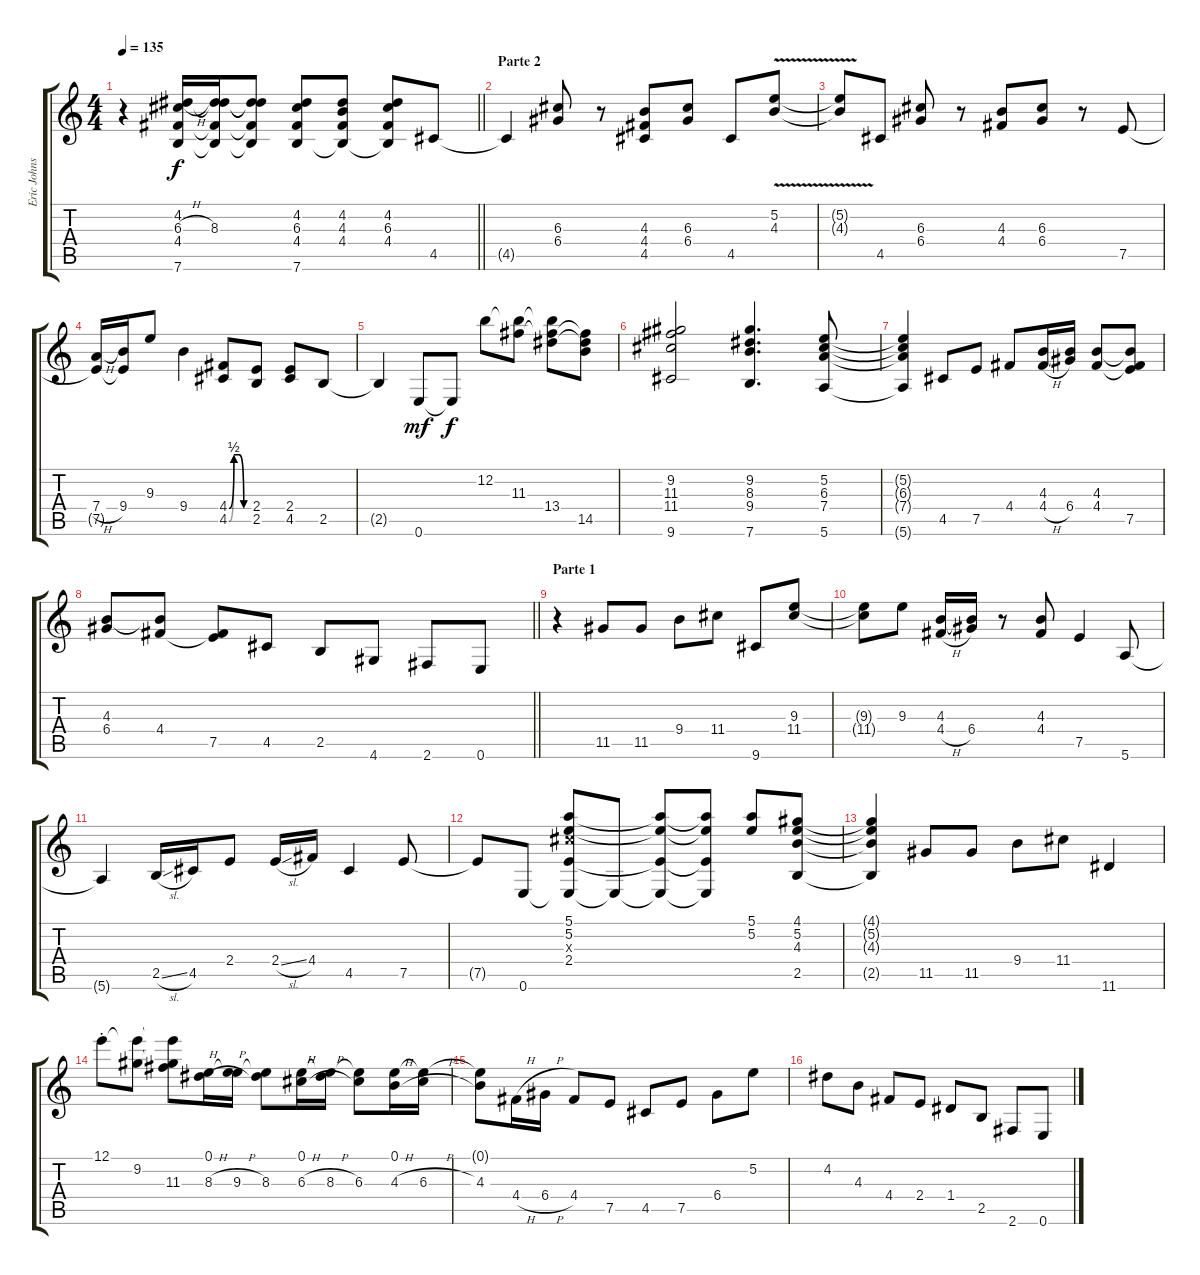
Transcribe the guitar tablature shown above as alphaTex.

\track ("Eric Johnson " "Eric Johns") {instrument acousticguitarnylon}
\staff {score tabs}
\tuning (E4 B3 G3 D3 A2 E2) {hide}
\ts (4 4)
\tempo 135
\clef g2
\barLineRight lightlight
\ks c
r.4{dy f} (4.2 6.3{h} 4.4 7.6).16 (4.2{t} 8.3 4.4{t} 7.6{t}).16 (4.2{t} 8.3{t} 4.4{t} 7.6{t}).8 (4.2 6.3 4.4 7.6).8 (4.2 4.3 4.4 7.6{t}).8 (4.2 6.3 4.4 7.6{t}).8 4.5.8 |
\section ("" "Parte 2")
4.5{t}.4 (6.3 6.4).8 r.8 (4.3 4.4 4.5).8 (6.3 6.4).8 4.5.8 (5.2{v} 4.3{v}).8 |
(5.2{t} 4.3{t}).8 4.5.8 (6.3 6.4).8 r.8 (4.3 4.4).8 (6.3 6.4).8 r.8 7.5.8 |
(7.4{h} 7.5{t}).16 (9.4 7.5{t}).16 9.3.8 9.4.4 (4.4{be (custom 0 0 15 2 30 2 45 0 60 0)} 4.5{be (custom 0 0 15 2 30 2 45 0 60 0)}).8 (2.4 2.5).8 (2.4 4.5).8 2.5.8 |
2.5{t}.4 0.6.8{dy mf} 0.6{t}.8{dy f} 12.2.8 (12.2{t} 11.3).8 (12.2{t} 11.3{t} 13.4).8 (11.3{t} 13.4{t} 14.5).8 |
(9.2 11.3 11.4 9.6).2 (9.2 8.3 9.4 7.6).4{d} (5.2 6.3 7.4 5.6).8 |
(5.2{t} 6.3{t} 7.4{t} 5.6{t}).4 4.5.8 7.5.8 4.4.8 (4.3 4.4{h}).16 (4.3{t} 6.4).16 (4.3 4.4).8 (4.3{t} 4.4{t} 7.5).8 |
\barLineRight lightlight
(4.3 6.4).8 (4.3{t} 4.4).8 (4.4{t} 7.5).8 4.5.8 2.5.8 4.6.8 2.6.8 0.6.8 |
\section ("" "Parte 1")
r.4 11.5.8 11.5.8 9.4.8 11.4.8 9.6.8 (9.3 11.4).8 |
(9.3{t} 11.4{t}).8 9.3.8 (4.3 4.4{h}).16 (4.3{t} 6.4).16 r.8 (4.3 4.4).8 7.5.4 5.6.8 |
5.6{t}.4 2.5{sl}.16 4.5.16 2.4.8 2.4{sl}.16 4.4.16 4.5.4 7.5.8 |
7.5{t}.8 0.6.8 (5.1 5.2 6.3{x} 2.4 0.6{t}).8 0.6{t}.8 (5.1{t} 5.2{t} 2.4{t} 0.6{t}).8 (5.1{t} 5.2{t} 2.4{t} 0.6{t}).8 (5.1 5.2).8 (4.1 5.2 4.3 2.5).8 |
(4.1{t} 5.2{t} 4.3{t} 2.5{t}).4 11.5.8 11.5.8 9.4.8 11.4.8 11.6.4 |
12.1{st}.8 (12.1{t} 9.2).8 (12.1{t} 9.2{t} 11.3).8 (0.1 8.3{h}).16 (0.1{t} 9.3{h}).16 (0.1{t} 8.3).8 (0.1 6.3{h}).16 (0.1{t} 8.3{h}).16 (0.1{t} 6.3).8 (0.1 4.3{h}).16 (0.1{t} 6.3{h}).16 |
(0.1{t} 4.3).8 4.4{h}.16 6.4{h}.16 4.4.8 7.5.8 4.5.8 7.5.8 6.4.8 5.2.8 |
4.2.8 4.3.8 4.4.8 2.4.8 1.4.8 2.5.8 2.6.8 0.6.8
